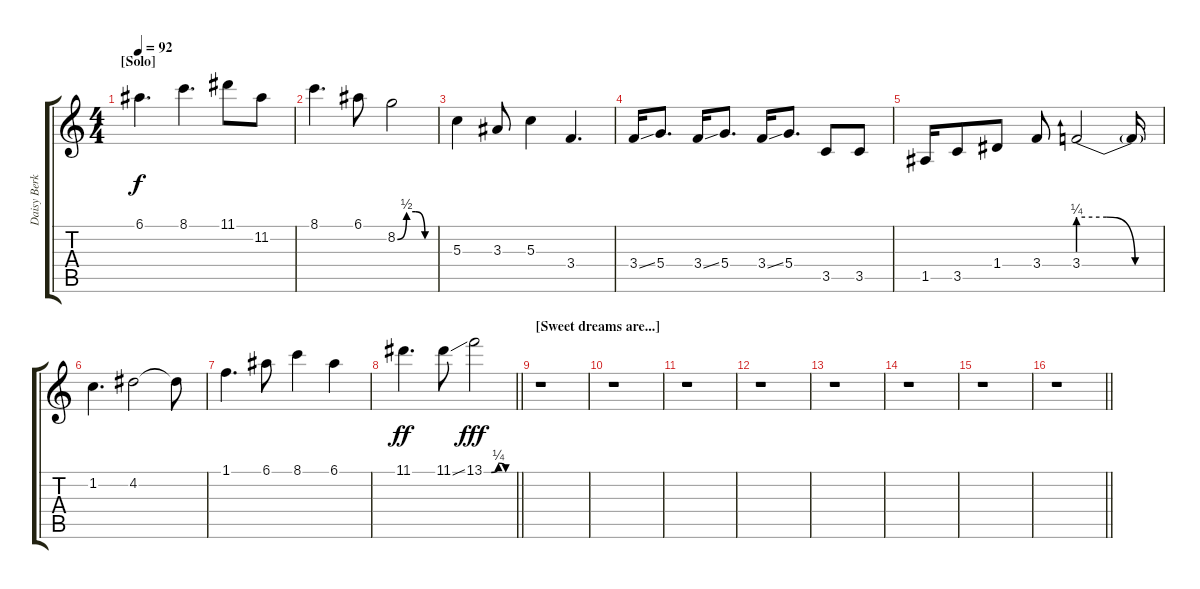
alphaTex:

\track ("Daisy Berkowitz (Solo Guitar)" "Daisy Berk") {instrument distortionguitar}
\staff {score tabs}
\tuning (E4 B3 G3 D3 A2 E2) {hide}
\ts (4 4)
\section ("" "[Solo]")
\tempo 92
\clef g2
\ks c
6.1.4{d dy f} 8.1.4{d} 11.1.8 11.2.8 |
8.1.4{d} 6.1.8 8.2{be (custom 0 0 15 2 30 2 45 0 60 0)}.2 |
5.3.4 3.3.8 5.3.4 3.4.4{d} |
3.4{ss}.16 5.4.8{d} 3.4{ss}.16 5.4.8{d} 3.4{ss}.16 5.4.8{d} 3.5.8 3.5.8 |
1.5.16 3.5.8 1.4.8 3.4.8 3.4{be (custom 0 1 20 1 40 0 60 0)}.2 3.4{t}.16 |
1.2.4{d} 4.2.2 4.2{t}.8 |
1.1.4{d} 6.1.8 8.1.4 6.1.4 |
\barLineRight lightlight
11.1.4{d dy ff} 11.1{ss}.8 13.1{be (custom 0 0 15 0 30 1 45 0 60 0)}.2{dy fff} |
\section ("" "[Sweet dreams are...]")
r.1 |
r.1 |
r.1 |
r.1 |
r.1 |
r.1 |
r.1 |
\barLineRight lightlight
r.1
